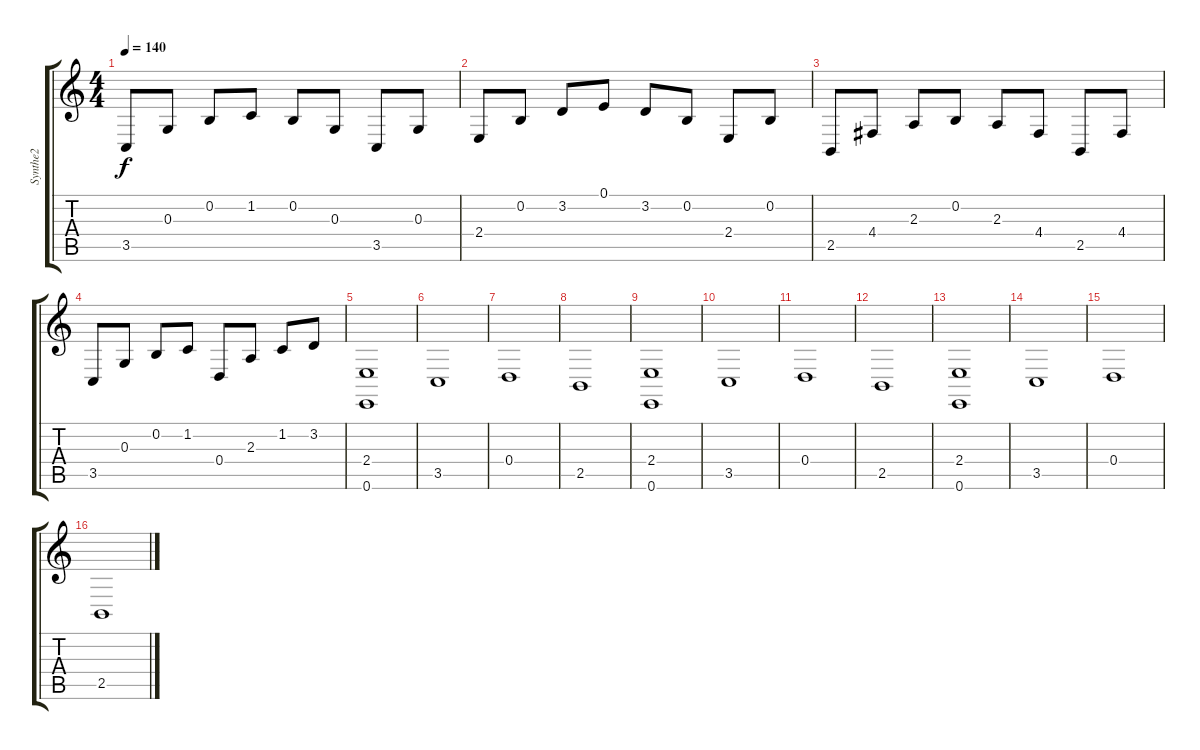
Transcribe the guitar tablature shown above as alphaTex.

\track ("Synthe2" "Synthe2") {instrument stringensemble1}
\staff {score tabs}
\tuning (E4 B3 G3 D3 A2 E2) {hide}
\ts (4 4)
\tempo 140
\clef g2
\ks c
3.5.8{dy f} 0.3.8 0.2.8 1.2.8 0.2.8 0.3.8 3.5.8 0.3.8 |
2.4.8 0.2.8 3.2.8 0.1.8 3.2.8 0.2.8 2.4.8 0.2.8 |
2.5.8 4.4.8 2.3.8 0.2.8 2.3.8 4.4.8 2.5.8 4.4.8 |
3.5.8 0.3.8 0.2.8 1.2.8 0.4.8 2.3.8 1.2.8 3.2.8 |
(2.4 0.6).1 |
3.5.1 |
0.4.1 |
2.5.1 |
(2.4 0.6).1 |
3.5.1 |
0.4.1 |
2.5.1 |
(2.4 0.6).1 |
3.5.1 |
0.4.1 |
2.5.1
